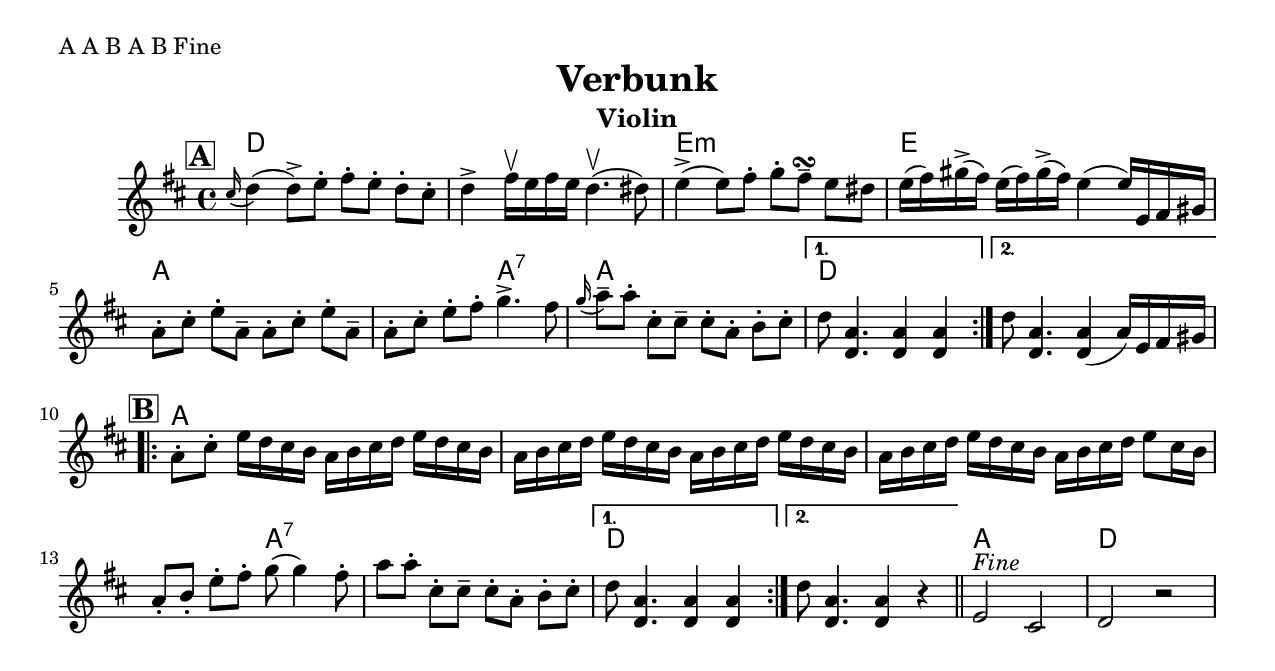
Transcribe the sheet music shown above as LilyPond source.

\version "2.24.0"
\include "english.ly"
%\pointAndClickOff
\paper{
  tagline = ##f
  print-all-headers = ##t
  #(set-paper-size "letter")
}
date = #(strftime "%d-%m-%Y" (localtime (current-time)))

%\markup{ \italic{ " Updated " \date  }  }

\markup{ A A B A B Fine}

global = {
  \clef treble
  \key d \major
  \time 4/4
  \set Score.rehearsalMarkFormatter = #format-mark-box-alphabet
}

%#################################### Melody ########################
diddle = { a16 b cs d e d cs b }

melody = \relative c'' {
  \global
  %\partial 16*3 a16 d f   %lead in notes

  \repeat volta 2{
    \mark \default
    \grace cs16 (d4)(d8->) e -.fs-. [e-.] d-. [cs-.]|
    d4-> fs16\upbow e fs e d4.\upbow(ds8)
    e4->(e8) fs-. g-. fs--\turn e [ds]|
    e16(fs) gs->(fs) e16(fs) gs->(fs)  e4(e16) e, fs gs|

    a8-. cs-. e-. [a, --]  a8-. cs-. e-. [a, --]
    a8-. cs-. e-. [fs-.] g4.-> fs8
    \grace g16(a8--) a-. cs,-. [cs --] cs-. a-. b-.[cs-.]

  }
  \alternative {
    {  d8 <a d,>4.  <a d,>4 <a d,>}
    {  d8 <a d,>4.  <a d,>4 (a16) e fs gs}
  }

  \repeat volta 2{
    \mark \default
    a8-. cs-. e16 d cs b \diddle
    \diddle \diddle
    \diddle a16 b cs d e8 cs16 b |  %add a slur
    a8-. [b-.]  e-. [fs-.] g(g4) fs8-.|
    a8 a-. cs,-. [cs --] cs-. a-. b-.[cs-.]



  }
  \alternative {
    { d8 <a d,>4.  <a d,>4 <a d,>}
    { d8 <a d,>4.  <a d,>4 r }
  }
  \bar"||"
  e2^\markup{\italic{Fine}} cs
  d2 r
}
%################################# Lyrics #####################
%\addlyrics{  }
%################################# Chords #######################
harmonies = \chordmode {
  d1*2
  e1:m
  e1
  a2*3
  a2:7
  a1
  d1*2
  %b
  a2*7
  a2*3:7
  d1*2
  a1
  d1
}

\score {
  <<
    \new ChordNames {
      \set chordChanges = ##f
      \harmonies
    }
    \new Staff
    \melody
  >>
  \header{
    title= "Verbunk"
    subtitle=""
    composer= ""
    instrument = "Violin"
    arranger= ""
  }
  \midi{\tempo 4 = 120}
  \layout{indent = 1.0\cm}
}
%{
% more verses:
\markup{}
\markup {
  \fill-line {
    \hspace #0.1 % distance from left margin
    \column {
      \line { "1."
	\column {
	  ""
	}
      }
      \hspace #0.2 % vertical distance between verses
      \line { "2."
	\column {
	 ""
	}
      }
    }
    \hspace #0.1  % horiz. distance between columns
    \column {
      \line { "3."
	\column {
	  ""
	}
      }
      \hspace #0.2 % distance between verses
      \line { "4."
	\column {
	 ""
	}
      }
    }
    \hspace #0.1 % distance to right margin
  }
}

%}
